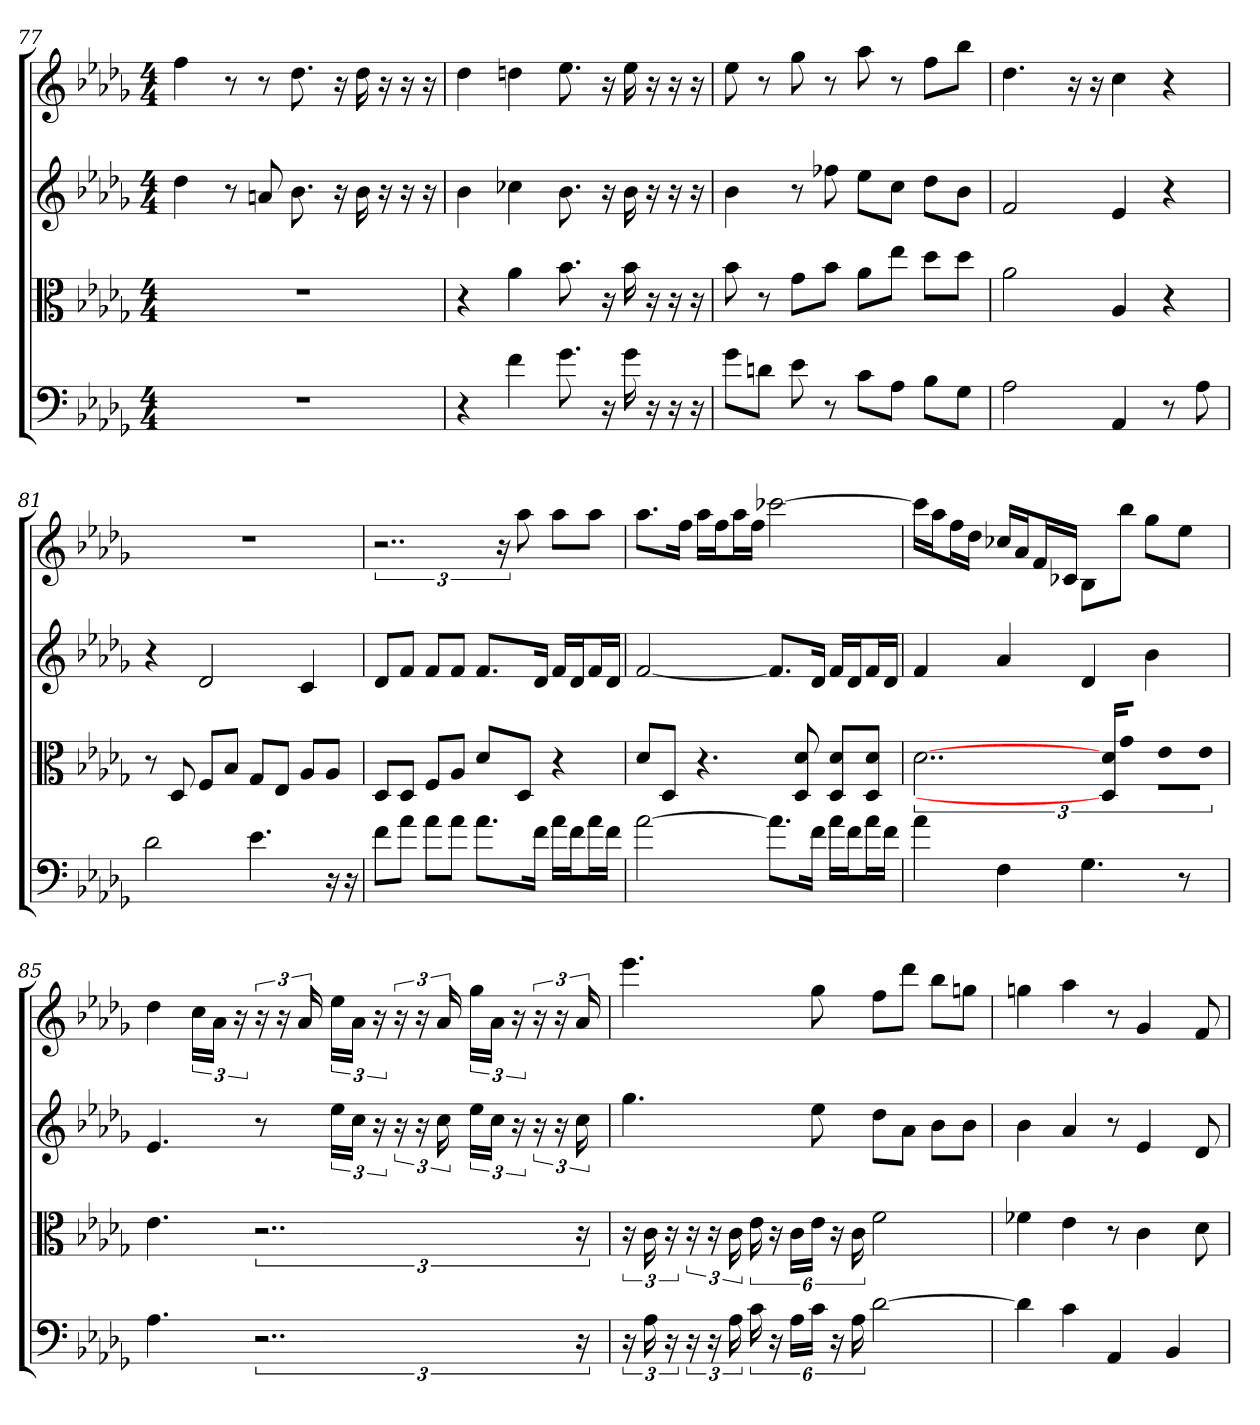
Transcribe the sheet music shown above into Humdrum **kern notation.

**kern	**kern	**kern	**kern
*part4	*part3	*part2	*part1
*staff4	*staff3	*staff2	*staff1
*clefF4	*clefC3	*clefG2	*clefG2
*k[b-e-a-d-g-]	*k[b-e-a-d-g-]	*k[b-e-a-d-g-]	*k[b-e-a-d-g-]
*D-:	*D-:	*D-:	*D-:
*M4/4	*M4/4	*M4/4	*M4/4
=77	=77	=77	=77
1r	1r	4dd-	4ff
.	.	8r	8r
.	.	8an	8r
.	.	8.b-	8.dd-
.	.	16r	16r
.	.	16b-	16dd-
.	.	16r	16r
.	.	16r	16r
.	.	16r	16r
=78	=78	=78	=78
4r	4r	4b-	4dd-
4f	4a-	4cc-X	4ddn
8.g-	8.b-	8.b-	8.ee-
16r	16r	16r	16r
16g-	16b-	16b-	16ee-
16r	16r	16r	16r
16r	16r	16r	16r
16r	16r	16r	16r
=79	=79	=79	=79
8g-\L	8b-	4b-	8ee-
8dn\J	8r	.	8r
8e-	8g-\L	8r	8gg-
8r	8b-\J	8ff-X	8r
8c\L	8a-\L	8ee-\L	8aa-
8A-\J	8ee-\J	8cc\J	8r
8B-\L	8dd-\L	8dd-\L	8ff\L
8G-\J	8dd-\J	8b-\J	8bb-\J
=80	=80	=80	=80
2A-	2a-	2f	4.dd-
.	.	.	16r
.	.	.	16r
4AA-	4A-	4e-	4cc
8r	4r	4r	4r
8A-	.	.	.
=81	=81	=81	=81
2d-	8r	4r	1r
.	8D-	.	.
.	8F/L	2d-	.
.	8B-/J	.	.
4.e-	8G-/L	.	.
.	8E-/J	.	.
.	8A-/L	4c	.
16r	8A-/J	.	.
16r	.	.	.
=82	=82	=82	=82
8f\L	8D-/L	8d-/L	3..r
8a-\J	8D-/J	8f/J	.
8a-\L	8F/L	8f/L	.
8a-\J	8A-/J	8f/J	.
8.a-\L	8d-/L	8.f/L	.
.	.	.	24r
.	8D-/J	.	8aa-
16f\Jk	.	16d-/Jk	.
16a-\LL	4r	16f/LL	8aa-\L
16f\J	.	16d-/J	.
16a-\L	.	16f/L	8aa-\J
16f\JJ	.	16d-/JJ	.
=83	=83	=83	=83
[2a-	8d-/L	[2f	8.aa-\L
.	8D-/J	.	.
.	.	.	16ff\Jk
.	4.r	.	16aa-\LL
.	.	.	16ff\J
.	.	.	16aa-\L
.	.	.	16ff\JJ
8.a-\L]	.	8.f/L]	[2ccc-X
.	8D- 8d-	.	.
16f\Jk	.	16d-/Jk	.
16a-\LL	8D-/ 8d-/L	16f/LL	.
16f\J	.	16d-/J	.
16a-\L	8D-/ 8d-/J	16f/L	.
16f\JJ	.	16d-/JJ	.
=84	=84	=84	=84
4a-	[3..d-	4f	16ccc-\LL]
.	.	.	16aa-\J
.	.	.	16ff\L
.	.	.	16dd-\JJ
4F	.	4a-	16cc-X/LL
.	.	.	16a-/J
.	.	.	16f/L
.	.	.	16c-X/JJ
4.G-	.	4d-	8B-\L
.	24D-]/ 24d-/KL	.	.
.	8g-/J	.	8bb-\J
.	8e-\L	4b-	8gg-\L
8r	8e-\J	.	8ee-\J
=85	=85	=85	=85
4.A-	4.e-	4.e-	4dd-
.	.	.	24cc\LL
.	.	.	24a-\JJ
.	.	.	24r
3..r	3..r	8r	24r
.	.	.	24r
.	.	.	24a-
.	.	24ee-\LL	24ee-\LL
.	.	24cc\JJ	24a-\JJ
.	.	24r	24r
.	.	24r	24r
.	.	24r	24r
.	.	24cc	24a-
.	.	24ee-\LL	24gg-\LL
.	.	24cc\JJ	24a-\JJ
.	.	24r	24r
.	.	24r	24r
.	.	24r	24r
24r	24r	24cc	24a-
=86	=86	=86	=86
24r	24r	4.gg-	4.eee-
24A-	24c	.	.
24r	24r	.	.
24r	24r	.	.
24r	24r	.	.
24A-	24c	.	.
24c	24e-	.	.
24r	24r	.	.
24A-\LL	24c\LL	.	.
24c\JJ	24e-\JJ	8ee-	8gg-
24r	24r	.	.
24A-	24c	.	.
[2d-	2f	8dd-\L	8ff\L
.	.	8a-\J	8ddd-\J
.	.	8b-\L	8bb-\L
.	.	8b-\J	8ggn\J
=87	=87	=87	=87
4d-]	4f-X	4b-	4ggn
4c	4e-	4a-	4aa-
4AA-	8r	8r	8r
.	4c	4e-	4g-
4BB-	.	.	.
.	8d-	8d-	8f
=	=	=	=
*-	*-	*-	*-
